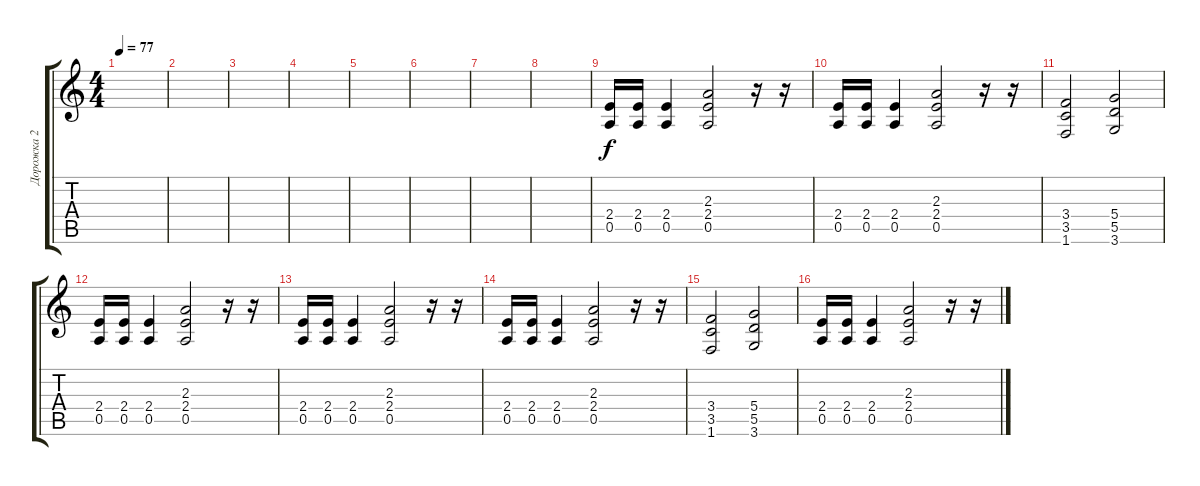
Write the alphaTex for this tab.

\track ("Дорожка 2" "Дорожка 2") {instrument distortionguitar}
\staff {score tabs}
\tuning (E4 B3 G3 D3 A2 E2) {hide}
\ts (4 4)
\tempo 77
\clef g2
\ks c
|
|
|
|
|
|
|
|
(2.4 0.5).16 (2.4 0.5).16 (2.4 0.5).4 (2.3 2.4 0.5).2 r.16 r.16 |
(2.4 0.5).16 (2.4 0.5).16 (2.4 0.5).4 (2.3 2.4 0.5).2 r.16 r.16 |
(3.4 3.5 1.6).2 (5.4 5.5 3.6).2 |
(2.4 0.5).16 (2.4 0.5).16 (2.4 0.5).4 (2.3 2.4 0.5).2 r.16 r.16 |
(2.4 0.5).16 (2.4 0.5).16 (2.4 0.5).4 (2.3 2.4 0.5).2 r.16 r.16 |
(2.4 0.5).16 (2.4 0.5).16 (2.4 0.5).4 (2.3 2.4 0.5).2 r.16 r.16 |
(3.4 3.5 1.6).2 (5.4 5.5 3.6).2 |
(2.4 0.5).16 (2.4 0.5).16 (2.4 0.5).4 (2.3 2.4 0.5).2 r.16 r.16
